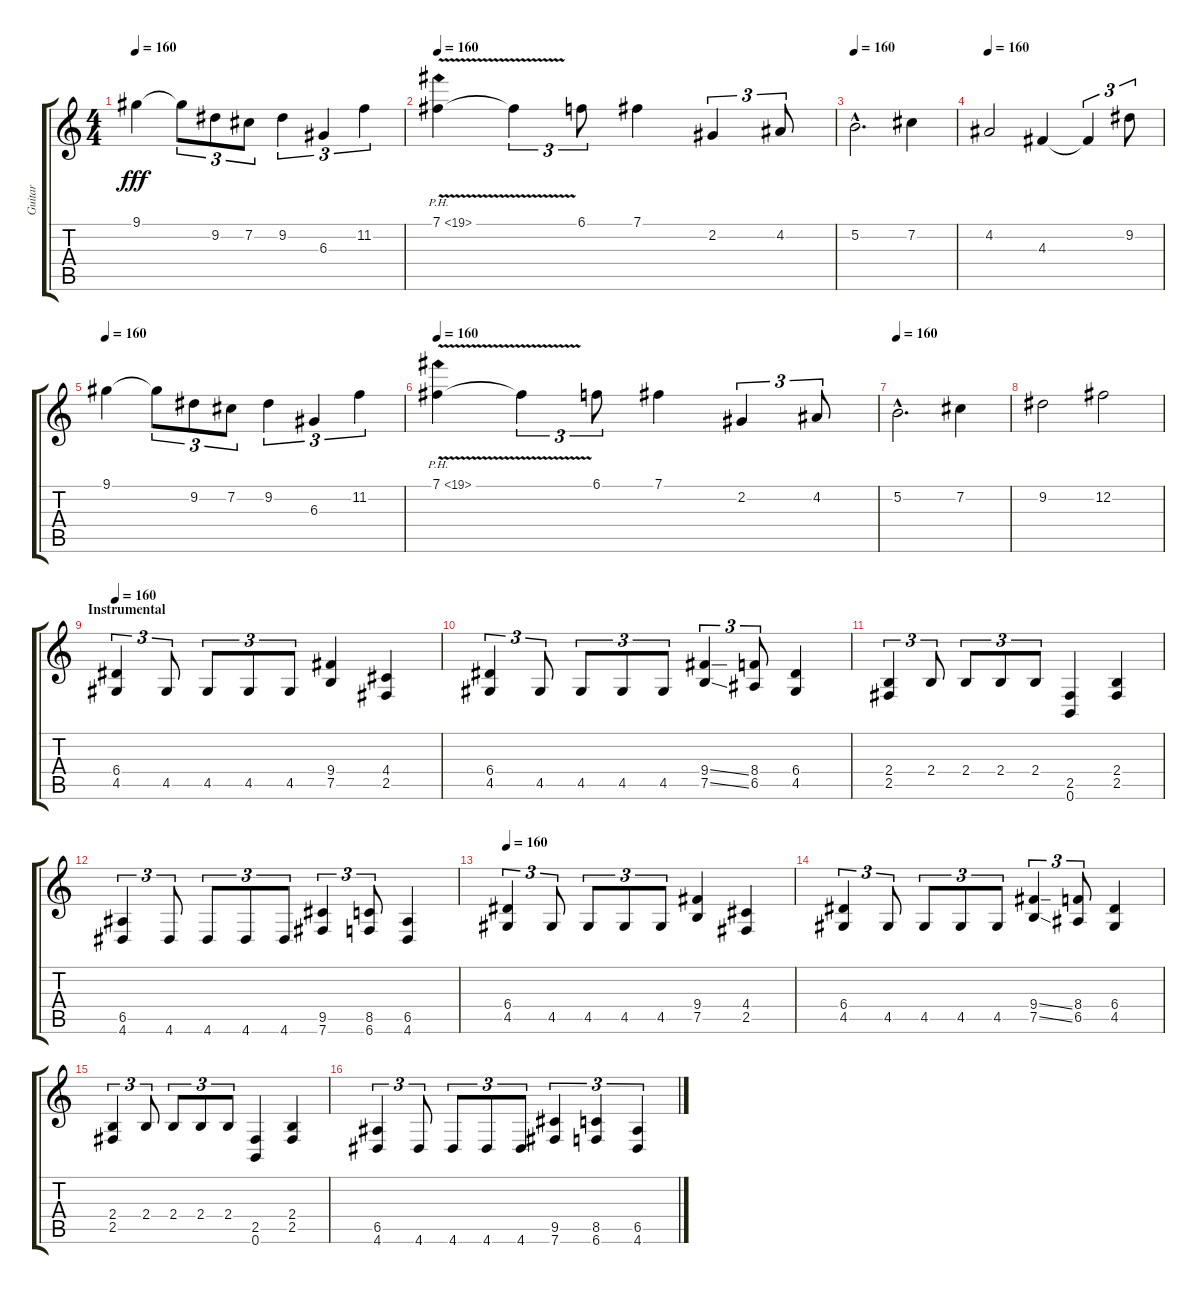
\track ("Guitar" "Guitar") {instrument distortionguitar}
\staff {score tabs}
\tuning (B3 Gb3 D3 A2 E2 B1) {hide}
\ts (4 4)
\tempo 160
\clef g2
\ks c
9.1.4{dy fff} 9.1{t}.8{tu (3 2)} 9.2.8{tu (3 2)} 7.2.8{tu (3 2)} 9.2.4{tu (3 2)} 6.3.4{tu (3 2)} 11.2.4{tu (3 2)} |
\tempo 160
7.1{ph 12 v}.4 7.1{t}.4{tu (3 2)} 6.1.8{tu (3 2)} 7.1.4 2.2.4{tu (3 2)} 4.2.8{tu (3 2)} |
\tempo 160
5.2{hac}.2{d} 7.2.4 |
\tempo 160
4.2.2 4.3.4 4.3{t}.4{tu (3 2)} 9.2.8{tu (3 2)} |
\tempo 160
9.1.4 9.1{t}.8{tu (3 2)} 9.2.8{tu (3 2)} 7.2.8{tu (3 2)} 9.2.4{tu (3 2)} 6.3.4{tu (3 2)} 11.2.4{tu (3 2)} |
\tempo 160
7.1{ph 12 v}.4 7.1{t}.4{tu (3 2)} 6.1.8{tu (3 2)} 7.1.4 2.2.4{tu (3 2)} 4.2.8{tu (3 2)} |
\tempo 160
5.2{hac}.2{d} 7.2.4 |
9.2.2 12.2.2 |
\section ("" "Instrumental")
\tempo 160
(6.4 4.5).4{tu (3 2)} 4.5.8{tu (3 2)} 4.5.8{tu (3 2)} 4.5.8{tu (3 2)} 4.5.8{tu (3 2)} (9.4 7.5).4 (4.4 2.5).4 |
(6.4 4.5).4{tu (3 2)} 4.5.8{tu (3 2)} 4.5.8{tu (3 2)} 4.5.8{tu (3 2)} 4.5.8{tu (3 2)} (9.4{ss} 7.5{ss}).4{tu (3 2)} (8.4 6.5).8{tu (3 2)} (6.4 4.5).4 |
(2.4 2.5).4{tu (3 2)} 2.4.8{tu (3 2)} 2.4.8{tu (3 2)} 2.4.8{tu (3 2)} 2.4.8{tu (3 2)} (2.5 0.6).4 (2.4 2.5).4 |
(6.5 4.6).4{tu (3 2)} 4.6.8{tu (3 2)} 4.6.8{tu (3 2)} 4.6.8{tu (3 2)} 4.6.8{tu (3 2)} (9.5 7.6).4{tu (3 2)} (8.5 6.6).8{tu (3 2)} (6.5 4.6).4 |
\tempo 160
(6.4 4.5).4{tu (3 2)} 4.5.8{tu (3 2)} 4.5.8{tu (3 2)} 4.5.8{tu (3 2)} 4.5.8{tu (3 2)} (9.4 7.5).4 (4.4 2.5).4 |
(6.4 4.5).4{tu (3 2)} 4.5.8{tu (3 2)} 4.5.8{tu (3 2)} 4.5.8{tu (3 2)} 4.5.8{tu (3 2)} (9.4{ss} 7.5{ss}).4{tu (3 2)} (8.4 6.5).8{tu (3 2)} (6.4 4.5).4 |
(2.4 2.5).4{tu (3 2)} 2.4.8{tu (3 2)} 2.4.8{tu (3 2)} 2.4.8{tu (3 2)} 2.4.8{tu (3 2)} (2.5 0.6).4 (2.4 2.5).4 |
(6.5 4.6).4{tu (3 2)} 4.6.8{tu (3 2)} 4.6.8{tu (3 2)} 4.6.8{tu (3 2)} 4.6.8{tu (3 2)} (9.5 7.6).4{tu (3 2)} (8.5 6.6).4{tu (3 2)} (6.5 4.6).4{tu (3 2)}
